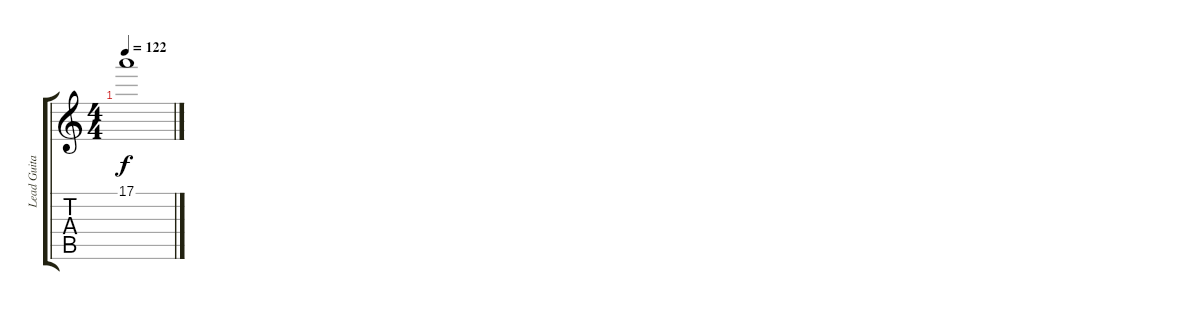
\track ("Lead Guitar" "Lead Guita") {instrument overdrivenguitar}
\staff {score tabs}
\tuning (E4 B3 G3 D3 A2 E2) {hide}
\ts (4 4)
\tempo 122
\clef g2
\ks c
17.1{t}.1{dy f}
